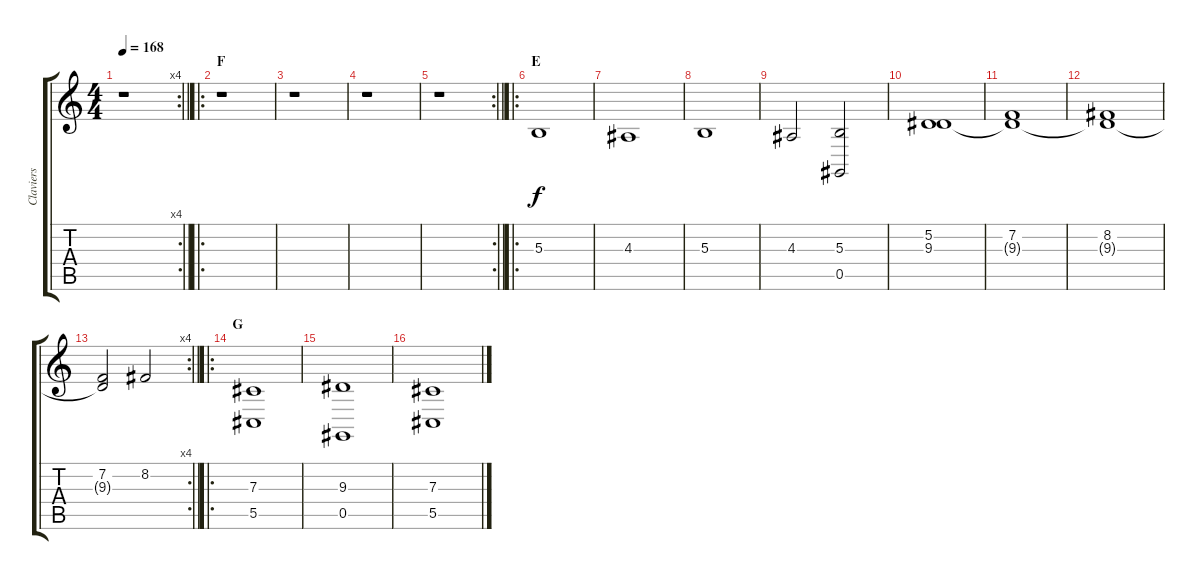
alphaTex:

\track ("Claviers" "Claviers") {instrument synthstrings2}
\staff {score tabs}
\tuning (Eb4 Bb3 Gb3 Db3 Ab2 Eb2) {hide}
\rc 4
\ts (4 4)
\tempo 168
\clef g2
\barLineRight lightlight
\ks c
r.1{dy f} |
\ro
\section ("" "F")
r.1 |
r.1 |
r.1 |
\rc 2
\barLineRight lightlight
r.1 |
\ro
\section ("" "E")
5.3.1 |
4.3.1 |
5.3.1 |
4.3.2 (5.3 0.5).2 |
(5.2 9.3).1 |
(7.2 9.3{t}).1 |
(8.2 9.3{t}).1 |
\rc 4
\barLineRight lightlight
(7.2 9.3{t}).2 8.2.2 |
\ro
\section ("" "G")
(7.3 5.5).1 |
(9.3 0.5).1 |
(7.3 5.5).1
